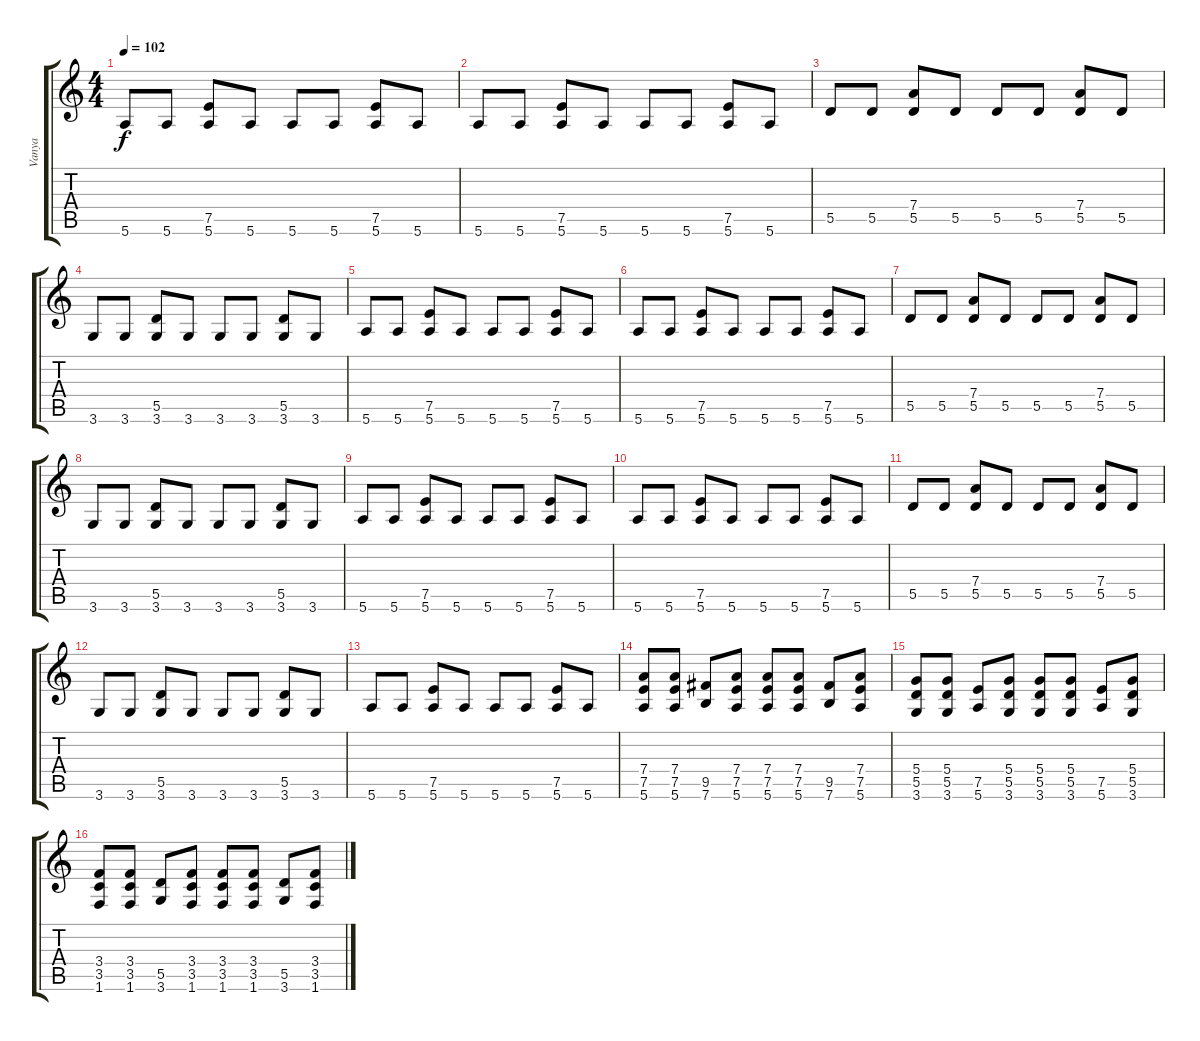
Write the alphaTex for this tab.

\track ("Vanya" "Vanya") {instrument distortionguitar}
\staff {score tabs}
\tuning (E4 B3 G3 D3 A2 E2) {hide}
\ts (4 4)
\tempo 102
\clef g2
\ks c
5.6.8{dy f} 5.6.8 (7.5 5.6).8 5.6.8 5.6.8 5.6.8 (7.5 5.6).8 5.6.8 |
5.6.8 5.6.8 (7.5 5.6).8 5.6.8 5.6.8 5.6.8 (7.5 5.6).8 5.6.8 |
5.5.8 5.5.8 (7.4 5.5).8 5.5.8 5.5.8 5.5.8 (7.4 5.5).8 5.5.8 |
3.6.8 3.6.8 (5.5 3.6).8 3.6.8 3.6.8 3.6.8 (5.5 3.6).8 3.6.8 |
5.6.8 5.6.8 (7.5 5.6).8 5.6.8 5.6.8 5.6.8 (7.5 5.6).8 5.6.8 |
5.6.8 5.6.8 (7.5 5.6).8 5.6.8 5.6.8 5.6.8 (7.5 5.6).8 5.6.8 |
5.5.8 5.5.8 (7.4 5.5).8 5.5.8 5.5.8 5.5.8 (7.4 5.5).8 5.5.8 |
3.6.8 3.6.8 (5.5 3.6).8 3.6.8 3.6.8 3.6.8 (5.5 3.6).8 3.6.8 |
5.6.8 5.6.8 (7.5 5.6).8 5.6.8 5.6.8 5.6.8 (7.5 5.6).8 5.6.8 |
5.6.8 5.6.8 (7.5 5.6).8 5.6.8 5.6.8 5.6.8 (7.5 5.6).8 5.6.8 |
5.5.8 5.5.8 (7.4 5.5).8 5.5.8 5.5.8 5.5.8 (7.4 5.5).8 5.5.8 |
3.6.8 3.6.8 (5.5 3.6).8 3.6.8 3.6.8 3.6.8 (5.5 3.6).8 3.6.8 |
5.6.8 5.6.8 (7.5 5.6).8 5.6.8 5.6.8 5.6.8 (7.5 5.6).8 5.6.8 |
(7.4 7.5 5.6).8 (7.4 7.5 5.6).8 (9.5 7.6).8 (7.4 7.5 5.6).8 (7.4 7.5 5.6).8 (7.4 7.5 5.6).8 (9.5 7.6).8 (7.4 7.5 5.6).8 |
(5.4 5.5 3.6).8 (5.4 5.5 3.6).8 (7.5 5.6).8 (5.4 5.5 3.6).8 (5.4 5.5 3.6).8 (5.4 5.5 3.6).8 (7.5 5.6).8 (5.4 5.5 3.6).8 |
(3.4 3.5 1.6).8 (3.4 3.5 1.6).8 (5.5 3.6).8 (3.4 3.5 1.6).8 (3.4 3.5 1.6).8 (3.4 3.5 1.6).8 (5.5 3.6).8 (3.4 3.5 1.6).8
